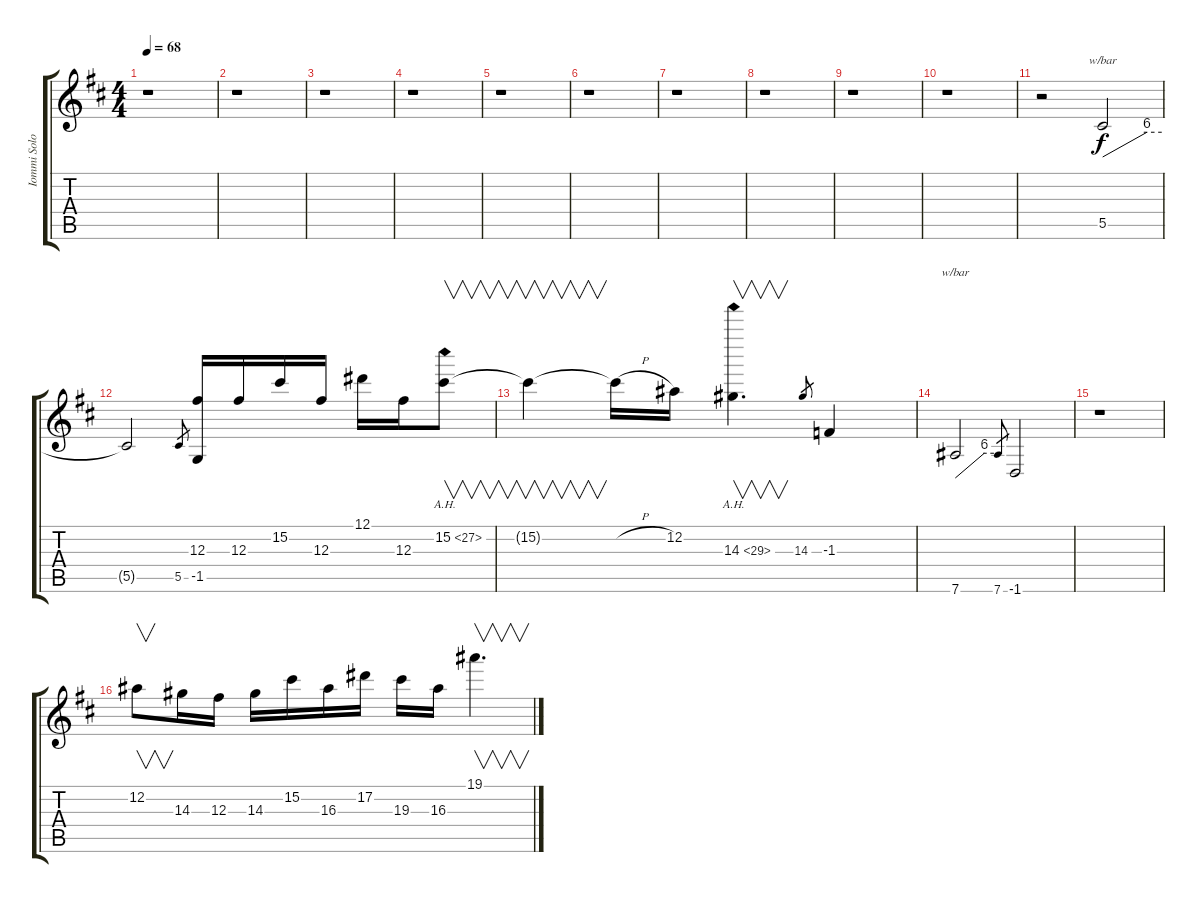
\track ("Iommi Solo" "Iommi Solo") {instrument distortionguitar}
\staff {score tabs}
\tuning (Eb4 Bb3 Gb3 Db3 Ab2 Eb2) {hide}
\ts (4 4)
\tempo 68
\clef g2
\ks d
r.1{dy f} |
r.1 |
r.1 |
r.1 |
r.1 |
r.1 |
r.1 |
r.1 |
r.1 |
r.1 |
r.2 5.5.2{tbe (custom default 0 0 45 24 60 24)} |
5.5{t}.2 5.5.8{gr} (12.3 -1.5).16 12.3.16 15.2.16 12.3.16 12.1.16 12.3.16 15.2{ah 12}.8{v} |
15.2{t}.4{v} 15.2{h t}.16 12.2.16 14.3{ah 15}.4{v d} 14.3.8{gr} -1.3.4 |
7.6.2{tbe (custom default 0 0 45 24 60 24)} 7.6.8{gr} -1.6.2 |
r.1 |
12.2.8{v} 14.3.16 12.3.16 14.3.16 15.2.16 16.3.16 17.2.16 19.3.16 16.3.16 19.1.4{v d}
